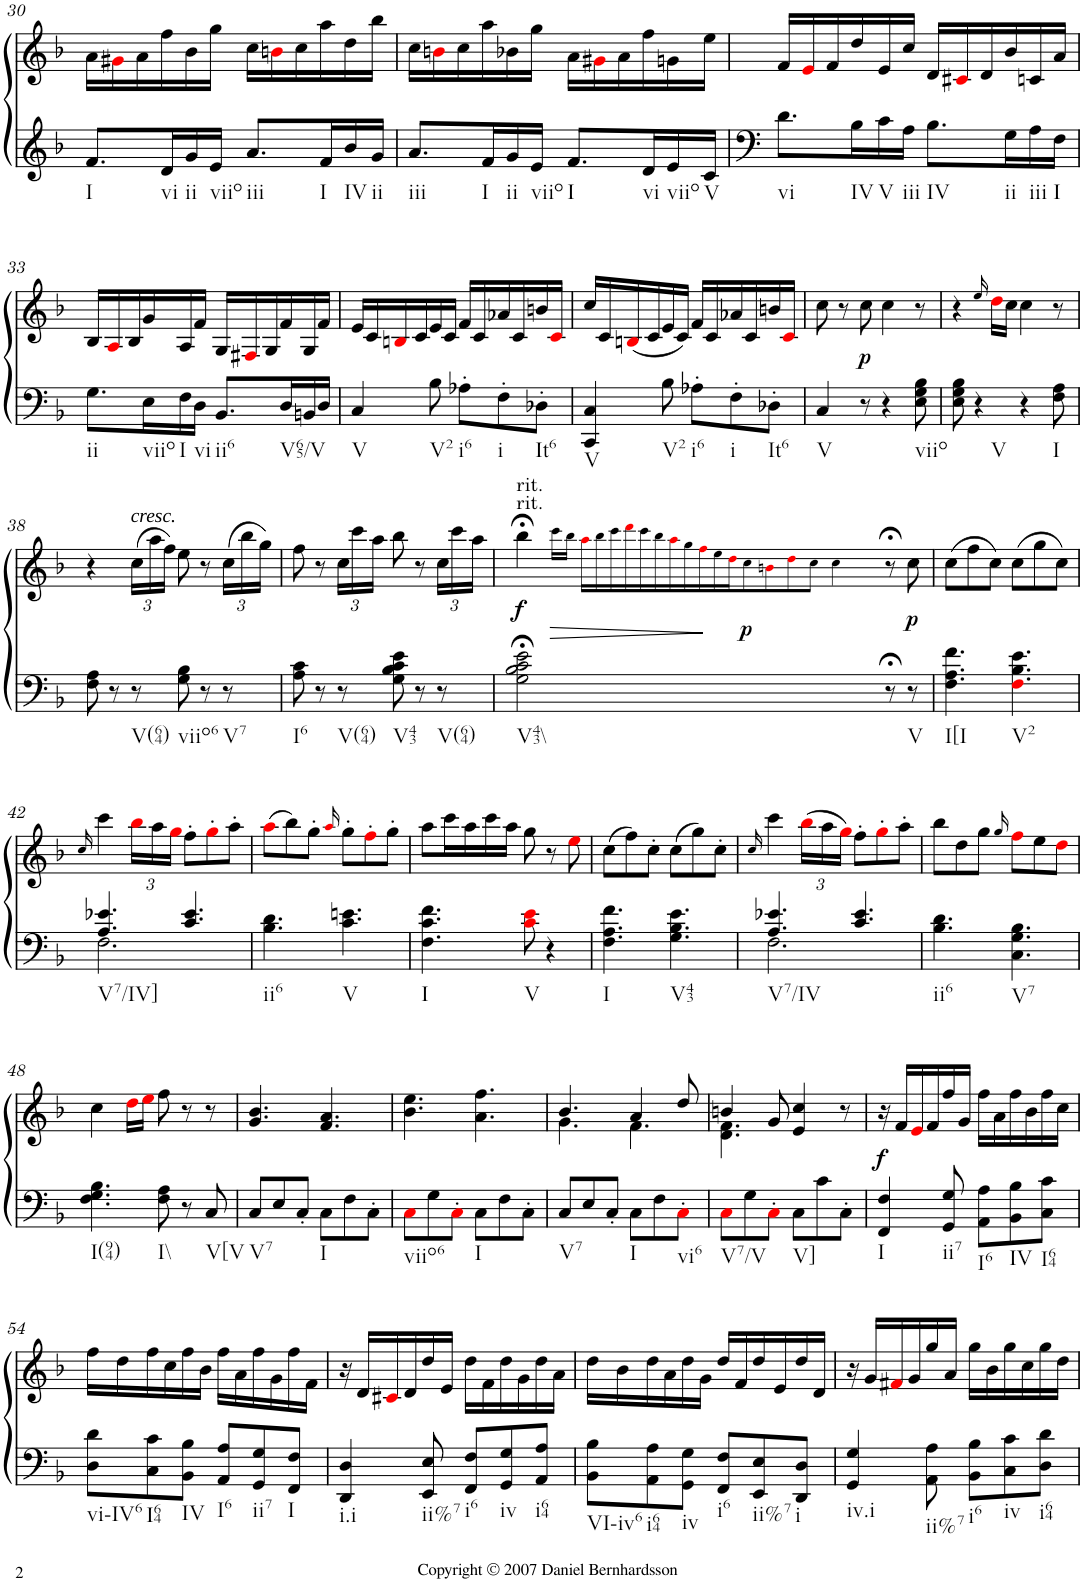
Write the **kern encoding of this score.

**kern	**kern	**dynam
*part1	*part1	*part1
*staff2	*staff1	*staff1/2
*I"Piano	*	*
*I'Pno.	*	*
!!LO:PB:g=z
*clefG2	*clefG2	*
*k[b-]	*k[b-]	*
*F:	*F:	*
*M6/8	*M6/8	*
=30	=30	=30
!LO:TX:b:t=I	!	!
8.f/L	16a\LL	.
.	16g#Xi\	.
.	16a\	.
!LO:TX:b:t=vi	!	!
16d/L	16ff\	.
!LO:TX:b:t=ii	!	!
16g/	16b-\	.
!LO:TX:b:t=viio	!	!
16e/JJ	16gg\JJ	.
!LO:TX:b:t=iii	!	!
8.a/L	16cc\LL	.
.	16bni\	.
.	16cc\	.
!LO:TX:b:t=I	!	!
16f/L	16aa\	.
!LO:TX:b:t=IV	!	!
16b-/	16dd\	.
!LO:TX:b:t=ii	!	!
16g/JJ	16bb-\JJ	.
=31	=31	=31
!LO:TX:b:t=iii	!	!
8.a/L	16cc\LL	.
.	16bni\	.
.	16cc\	.
!LO:TX:b:t=I	!	!
16f/L	16aa\	.
!LO:TX:b:t=ii	!	!
16g/	16b-X\	.
!LO:TX:b:t=viio	!	!
16e/JJ	16gg\JJ	.
!LO:TX:b:t=I	!	!
8.f/L	16a\LL	.
.	16g#Xi\	.
.	16a\	.
!LO:TX:b:t=vi	!	!
16d/L	16ff\	.
!LO:TX:b:t=viio	!	!
16e/	16gn\	.
!LO:TX:b:t=V	!	!
16c/JJ	16ee\JJ	.
=32	=32	=32
!LO:TX:b:t=vi	!	!
8.d\L	16f/LL	.
.	16ei/	.
.	16f/	.
!LO:TX:b:t=IV	!	!
16B-\L	16dd/	.
!LO:TX:b:t=V	!	!
16c\	16e/	.
!LO:TX:b:t=iii	!	!
16A\JJ	16cc/JJ	.
!LO:TX:b:t=IV	!	!
8.B-\L	16d/LL	.
.	16c#Xi/	.
.	16d/	.
!LO:TX:b:t=ii	!	!
16G\L	16b-/	.
!LO:TX:b:t=iii	!	!
16A\	16cn/	.
!LO:TX:b:t=I	!	!
16F\JJ	16a/JJ	.
!!LO:LB:g=z
=33	=33	=33
!LO:TX:b:t=ii	!	!
8.G\L	16B-/LL	.
.	16Ai/	.
.	16B-/	.
!LO:TX:b:t=viio	!	!
16E\L	16g/	.
!LO:TX:b:t=I	!	!
16F\	16A/	.
!LO:TX:b:t=vi	!	!
16D\JJ	16f/JJ	.
!LO:TX:b:t=ii6	!	!
8.BB-/L	16G/LL	.
.	16F#Xi/	.
.	16G/	.
!LO:TX:b:t=V65/V	!	!
16D/L	16f/	.
16BBn/	16G/	.
16D/JJ	16f/JJ	.
=34	=34	=34
!LO:TX:b:t=V	!	!
4C/	16e/LL	.
.	16c/	.
.	16Bni/	.
.	16c/	.
!LO:TX:b:t=V2	!	!
8B-\	16e/	.
.	16c/JJ	.
!LO:TX:b:t=i6	!	!
8A-X'\L	16f/LL	.
.	16c/	.
!LO:TX:b:t=i	!	!
8F'\	16a-X/	.
.	16c/	.
!LO:TX:b:t=It6	!	!
8D-X'\J	16bn/	.
.	16ci/JJ	.
=35	=35	=35
!LO:TX:b:t=V	!	!
4CC/ 4C/	16cc/LL	.
.	16c/	.
.	(16Bni/	.
.	16c/	.
!LO:TX:b:t=V2	!	!
8B-\	16e/	.
.	16c/JJ)	.
!LO:TX:b:t=i6	!	!
8A-X'\L	16f/LL	.
.	16c/	.
!LO:TX:b:t=i	!	!
8F'\	16a-X/	.
.	16c/	.
!LO:TX:b:t=It6	!	!
8D-X'\J	16bn/	.
.	16ci/JJ	.
=36	=36	=36
!LO:TX:b:t=V	!	!
4C/	8cc\	.
.	8r	.
!	!	!LO:DY:b
8r	8cc\	p
4r	4cc\	.
!LO:TX:b:t=viio	!	!
8E\ 8G\ 8B-\	8r	.
=37	=37	=37
8E\ 8G\ 8B-\	4r	.
!LO:TX:b:t=V	!	!
4r	.	.
.	16qee/	.
.	16ddi\LL	.
.	16cc\JJ	.
4r	4cc\	.
!LO:TX:b:t=I	!	!
8F\ 8A\	8r	.
!!LO:LB:g=z
=38	=38	=38
8F\ 8A\	4r	.
8r	.	.
*	*Xbrackettup	*
!	!LO:TX:a:i:t=cresc.	!
!LO:TX:b:t=V(64)	!	!
8r	(24cc\LL	.
.	24aa\	.
.	24ff\JJ)	.
!LO:TX:b:t=viio6	!	!
8G\ 8B-\	8ee\	.
8r	8r	.
!LO:TX:b:t=V7	!	!
8r	(24cc\LL	.
.	24bb-\	.
.	24gg\JJ)	.
=39	=39	=39
!LO:TX:b:t=I6	!	!
8A\ 8c\	8ff\	.
8r	8r	.
!LO:TX:b:t=V(64)	!	!
8r	24cc\LL	.
.	24ccc\	.
.	24aa\JJ	.
!LO:TX:b:t=V43	!	!
8G\ 8B-\ 8c\ 8e\	8bb-\	.
8r	8r	.
!LO:TX:b:t=V(64)	!	!
8r	24cc\LL	.
.	24ccc\	.
.	24aa\JJ	.
=40	=40	=40
!	!LO:TX:a:t=rit.	!
!	!LO:TX:a:t=rit.	!
!LO:TX:b:t=V43\\	!	!
!	!	!LO:DY:b
2G\;< 2B-\;< 2c\;< 2e\;<	4bb-;<\	f
!	!	!LO:HP:b
.	16ccc!\LL	>
.	16bb-!\JJ	.
.	16aa!i\LL	.
.	16bb-!\	.
8ryy	16ccc!\	.
.	16ddd!i\	.
8ryy	16ccc!\	.
.	16bb-!\	.
2ryy	16aa!i\	.
.	16gg!\	.
.	16ff!i\	.
.	16ee!\	]
.	16dd!i\J	.
!	!	!LO:DY:b
.	8cc!\	p
.	8bn!i\	.
4ryy	.	.
.	8dd!i\	.
.	8cc!\J	.
8ryy	.	.
.	4cc!\	.
16ryy	.	.
16ryy	.	.
16ryy	.	.
8r;<	8r;<	.
!LO:TX:b:t=V	!	!
!	!	!LO:DY:b
8r	8cc\	p
=41	=41	=41
!LO:TX:b:t=I[I	!	!
4.F\ 4.A\ 4.f\	(8cc\L	.
.	8ff\	.
.	8cc\J)	.
!LO:TX:b:t=V2	!	!
4.Fi\ 4.B-\ 4.e\	(8cc\L	.
.	8gg\	.
.	8cc\J)	.
!!LO:LB:g=z
=42	=42	=42
.	16qcc/	.
*^	*	*
!LO:TX:b:t=V7/IV]	!	!	!
4.A/ 4.e-X/	2.F\	4ccc\	.
.	.	24bb-i\LL	.
.	.	24aa\	.
.	.	24ggi\JJ	.
4.c/ 4.e-/	.	8ff'\L	.
.	.	8gg'i\	.
.	.	8aa'\J	.
*v	*v	*	*
=43	=43	=43
!LO:TX:b:t=ii6	!	!
4.B-\ 4.d\	(8aai\L	.
.	8bb-\)	.
.	8gg'\J	.
.	16qaai/	.
!LO:TX:b:t=V	!	!
4.c\ 4.en\	8gg'\L	.
.	8ff'i\	.
.	8gg'\J	.
=44	=44	=44
!LO:TX:b:t=I	!	!
4.F\ 4.c\ 4.f\	8aa\L	.
.	16ccc\L	.
.	16aa\	.
.	16ccc\	.
.	16aa\JJ	.
!LO:TX:b:t=V	!	!
8ci\ 8ei\	8gg\	.
4r	8r	.
.	8eei\	.
=45	=45	=45
!LO:TX:b:t=I	!	!
4.F\ 4.A\ 4.f\	(8cc\L	.
.	8ff\)	.
.	8cc'\J	.
!LO:TX:b:t=V43	!	!
4.G\ 4.B-\ 4.e\	(8cc\L	.
.	8gg\)	.
.	8cc'\J	.
=46	=46	=46
.	16qcc/	.
*^	*	*
!LO:TX:b:t=V7/IV	!	!	!
4.A/ 4.e-X/	2.F\	4ccc\	.
.	.	(24bb-i\LL	.
.	.	24aa\	.
.	.	24ggi\JJ)	.
4.c/ 4.e-/	.	8ff'\L	.
.	.	8gg'i\	.
.	.	8aa'\J	.
*v	*v	*	*
=47	=47	=47
!LO:TX:b:t=ii6	!	!
4.B-\ 4.d\	8bb-\L	.
.	8dd\	.
.	8gg\J	.
.	16qgg/	.
!LO:TX:b:t=V7	!	!
4.C\ 4.G\ 4.B-\	8ffi\L	.
.	8ee\	.
.	8ddi\J	.
!!LO:LB:g=z
=48	=48	=48
!LO:TX:b:t=I(94)	!	!
4.F\ 4.G\ 4.B-\	4cc\	.
.	16ddi\LL	.
.	16eei\JJ	.
!LO:TX:b:t=I\\	!	!
8F\ 8A\	8ff\	.
8r	8r	.
!LO:TX:b:t=V[V	!	!
8C/	8r	.
=49	=49	=49
!LO:TX:b:t=V7	!	!
8C/L	4.g/ 4.b-/	.
8E/	.	.
8C'/J	.	.
!LO:TX:b:t=I	!	!
8C\L	4.f/ 4.a/	.
8F\	.	.
8C'\J	.	.
=50	=50	=50
!LO:TX:b:t=viio6	!	!
8Ci\L	4.b-\ 4.ee\	.
8G\	.	.
8C'i\J	.	.
!LO:TX:b:t=I	!	!
8C\L	4.a\ 4.ff\	.
8F\	.	.
8C'\J	.	.
=51	=51	=51
*	*^	*
!LO:TX:b:t=V7	!	!	!
8C/L	4.b-/	4.g\	.
8E/	.	.	.
8C'/J	.	.	.
!LO:TX:b:t=I	!	!	!
8C\L	4a/	4.f\	.
8F\	.	.	.
!LO:TX:b:t=vi6	!	!	!
8C'i\J	8dd/	.	.
=52	=52	=52	=52
!LO:TX:b:t=V7/V	!	!	!
8Ci\L	4bn/	4.d\ 4.f\	.
8G\	.	.	.
8C'i\J	8g/	.	.
!LO:TX:b:t=V]	!	!	!
8C\L	4e/ 4cc/	4.ryy	.
8c\	.	.	.
8C'\J	8r	.	.
*	*v	*v	*
=53	=53	=53
!LO:TX:b:t=I	!	!
!	!	!LO:DY:b
4FF/ 4F/	16r	f
.	16f/LL	.
.	16ei/	.
.	16f/	.
!LO:TX:b:t=ii7	!	!
8GG/ 8G/	16ff/	.
.	16g/JJ	.
!LO:TX:b:t=I6	!	!
8AA\ 8A\L	16ff\LL	.
.	16a\	.
!LO:TX:b:t=IV	!	!
8BB-\ 8B-\	16ff\	.
.	16b-\	.
!LO:TX:b:t=I64	!	!
8C\ 8c\J	16ff\	.
.	16cc\JJ	.
!!LO:LB:g=z
=54	=54	=54
!LO:TX:b:t=vi-IV6	!	!
8D\ 8d\L	16ff\LL	.
.	16dd\	.
!LO:TX:b:t=I64	!	!
8C\ 8c\	16ff\	.
.	16cc\	.
!LO:TX:b:t=IV	!	!
8BB-\ 8B-\J	16ff\	.
.	16b-\JJ	.
!LO:TX:b:t=I6	!	!
8AA/ 8A/L	16ff\LL	.
.	16a\	.
!LO:TX:b:t=ii7	!	!
8GG/ 8G/	16ff\	.
.	16g\	.
!LO:TX:b:t=I	!	!
8FF/ 8F/J	16ff\	.
.	16f\JJ	.
=55	=55	=55
!LO:TX:b:t=i.i	!	!
4DD/ 4D/	16r	.
.	16d/LL	.
.	16c#Xi/	.
.	16d/	.
!LO:TX:b:t=ii%7	!	!
8EE/ 8E/	16dd/	.
.	16e/JJ	.
!LO:TX:b:t=i6	!	!
8FF/ 8F/L	16dd\LL	.
.	16f\	.
!LO:TX:b:t=iv	!	!
8GG/ 8G/	16dd\	.
.	16g\	.
!LO:TX:b:t=i64	!	!
8AA/ 8A/J	16dd\	.
.	16a\JJ	.
=56	=56	=56
!LO:TX:b:t=VI-iv6	!	!
8BB-\ 8B-\L	16dd\LL	.
.	16b-\	.
!LO:TX:b:t=i64	!	!
8AA\ 8A\	16dd\	.
.	16a\	.
!LO:TX:b:t=iv	!	!
8GG\ 8G\J	16dd\	.
.	16g\JJ	.
!LO:TX:b:t=i6	!	!
8FF/ 8F/L	16dd/LL	.
.	16f/	.
!LO:TX:b:t=ii%7	!	!
8EE/ 8E/	16dd/	.
.	16e/	.
!LO:TX:b:t=i	!	!
8DD/ 8D/J	16dd/	.
.	16d/JJ	.
=57	=57	=57
!LO:TX:b:t=iv.i	!	!
4GG/ 4G/	16r	.
.	16g/LL	.
.	16f#Xi/	.
.	16g/	.
!LO:TX:b:t=ii%7	!	!
8AA\ 8A\	16gg/	.
.	16a/JJ	.
!LO:TX:b:t=i6	!	!
8BB-\ 8B-\L	16gg\LL	.
.	16b-\	.
!LO:TX:b:t=iv	!	!
8C\ 8c\	16gg\	.
.	16cc\	.
!LO:TX:b:t=i64	!	!
8D\ 8d\J	16gg\	.
.	16dd\JJ	.
=	=	=
*-	*-	*-
